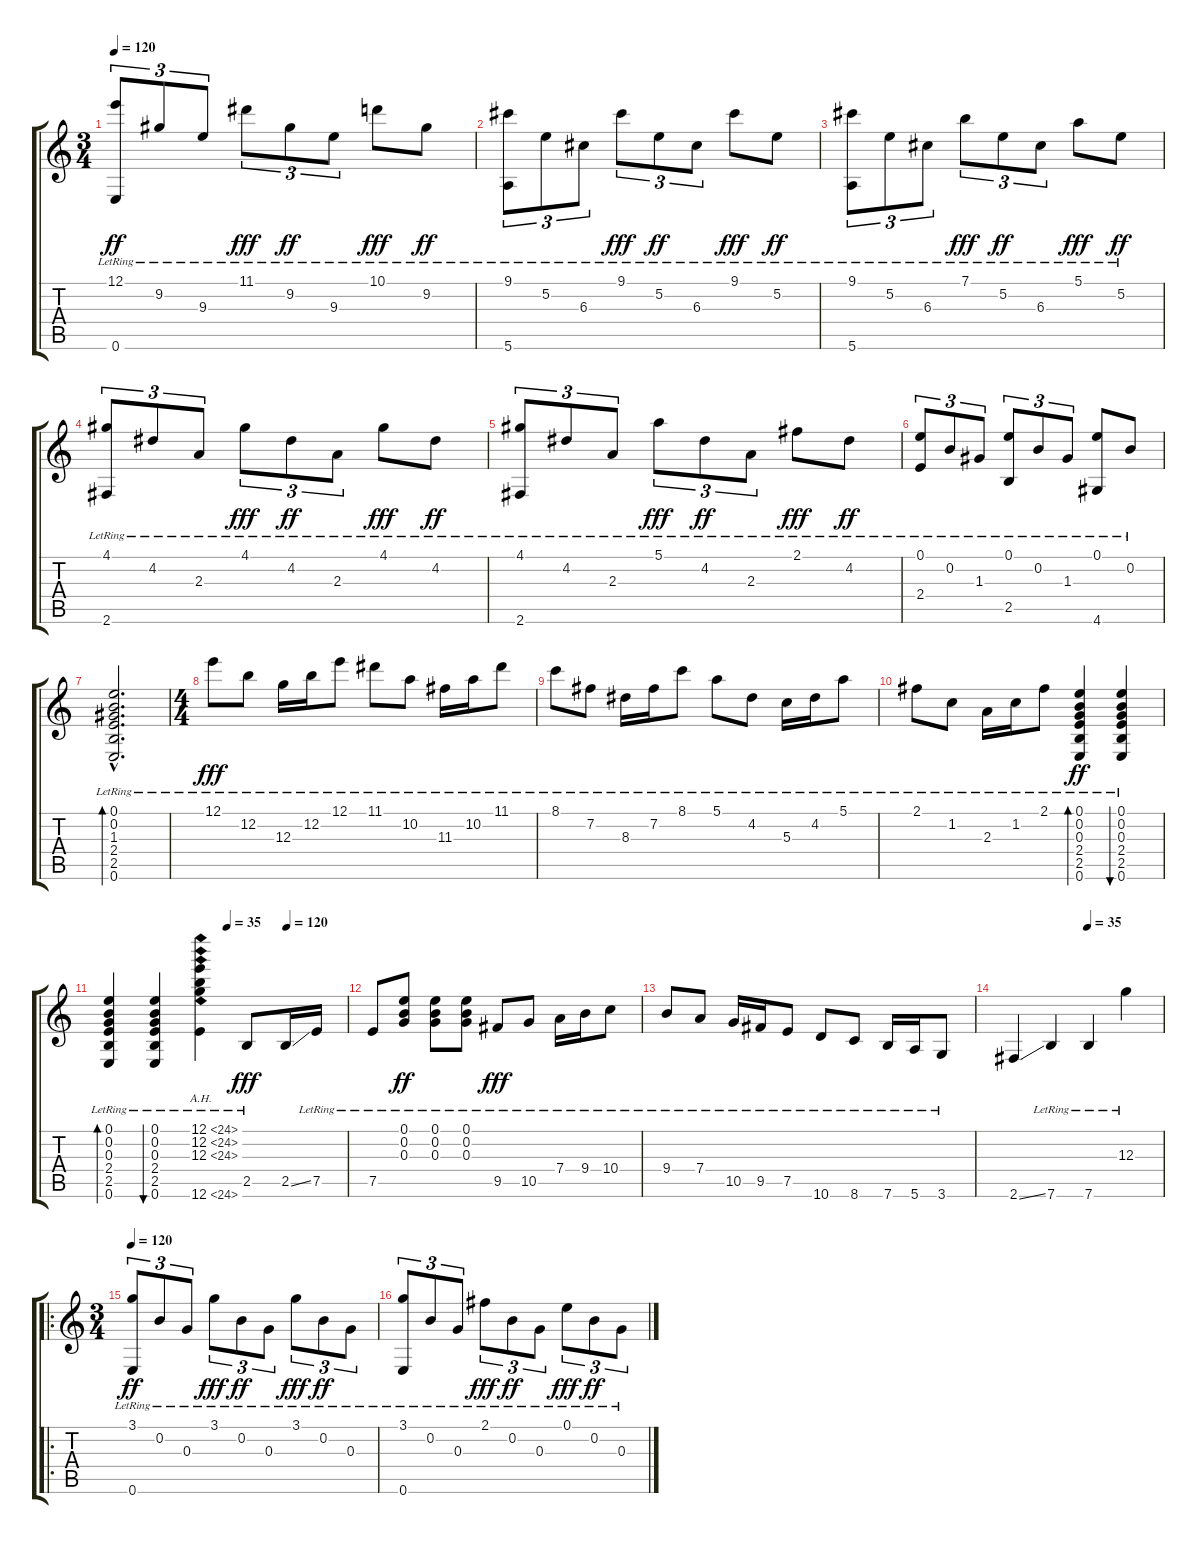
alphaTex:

\track "" {instrument acousticguitarnylon}
\staff {score tabs}
\tuning (E4 B3 G3 D3 A2 E2) {hide}
\ts (3 4)
\tempo 120
\clef g2
\ks c
(12.1{lr} 0.6{lr}).8{tu (3 2) dy ff} 9.2{lr}.8{tu (3 2)} 9.3{lr}.8{tu (3 2)} 11.1{lr}.8{tu (3 2) dy fff} 9.2{lr}.8{tu (3 2) dy ff} 9.3{lr}.8{tu (3 2)} 10.1{lr}.8{dy fff} 9.2{lr}.8{dy ff} |
(9.1{lr} 5.6{lr}).8{tu (3 2)} 5.2{lr}.8{tu (3 2)} 6.3{lr}.8{tu (3 2)} 9.1{lr}.8{tu (3 2) dy fff} 5.2{lr}.8{tu (3 2) dy ff} 6.3{lr}.8{tu (3 2)} 9.1{lr}.8{dy fff} 5.2{lr}.8{dy ff} |
(9.1{lr} 5.6{lr}).8{tu (3 2)} 5.2{lr}.8{tu (3 2)} 6.3{lr}.8{tu (3 2)} 7.1{lr}.8{tu (3 2) dy fff} 5.2{lr}.8{tu (3 2) dy ff} 6.3{lr}.8{tu (3 2)} 5.1{lr}.8{dy fff} 5.2{lr}.8{dy ff} |
(4.1{lr} 2.6{lr}).8{tu (3 2)} 4.2{lr}.8{tu (3 2)} 2.3{lr}.8{tu (3 2)} 4.1{lr}.8{tu (3 2) dy fff} 4.2{lr}.8{tu (3 2) dy ff} 2.3{lr}.8{tu (3 2)} 4.1{lr}.8{dy fff} 4.2{lr}.8{dy ff} |
(4.1{lr} 2.6{lr}).8{tu (3 2)} 4.2{lr}.8{tu (3 2)} 2.3{lr}.8{tu (3 2)} 5.1{lr}.8{tu (3 2) dy fff} 4.2{lr}.8{tu (3 2) dy ff} 2.3{lr}.8{tu (3 2)} 2.1{lr}.8{dy fff} 4.2{lr}.8{dy ff} |
(0.1{lr} 2.4{lr}).8{tu (3 2)} 0.2{lr}.8{tu (3 2)} 1.3{lr}.8{tu (3 2)} (0.1{lr} 2.5{lr}).8{tu (3 2)} 0.2{lr}.8{tu (3 2)} 1.3{lr}.8{tu (3 2)} (0.1{lr} 4.6{lr}).8 0.2{lr}.8 |
(0.1{hac lr} 0.2{hac lr} 1.3{hac lr} 2.4{hac lr} 2.5{hac lr} 0.6{hac lr}).2{d bd 60} |
\ts (4 4)
12.1{lr}.8{dy fff} 12.2{lr}.8 12.3{lr}.16 12.2{lr}.16 12.1{lr}.8 11.1{lr}.8 10.2{lr}.8 11.3{lr}.16 10.2{lr}.16 11.1{lr}.8 |
8.1{lr}.8 7.2{lr}.8 8.3{lr}.16 7.2{lr}.16 8.1{lr}.8 5.1{lr}.8 4.2{lr}.8 5.3{lr}.16 4.2{lr}.16 5.1{lr}.8 |
2.1{lr}.8 1.2{lr}.8 2.3{lr}.16 1.2{lr}.16 2.1{lr}.8 (0.1{lr} 0.2{lr} 0.3{lr} 2.4{lr} 2.5{lr} 0.6{lr}).4{bd 240 dy ff} (0.1{lr} 0.2{lr} 0.3{lr} 2.4{lr} 2.5{lr} 0.6{lr}).4{bu 240} |
\tempo (35 0.5)
\tempo (120 0.75)
(0.1{lr} 0.2{lr} 0.3{lr} 2.4{lr} 2.5{lr} 0.6{lr}).4{bd 240} (0.1{lr} 0.2{lr} 0.3{lr} 2.4{lr} 2.5{lr} 0.6{lr}).4{bu 240} (12.1{ah 12 lr} 12.2{ah 12 lr} 12.3{ah 12 lr} 12.6{ah 12 lr}).4 2.5{lr}.8{dy fff} 2.5{ss}.16 7.5{lr}.16 |
7.5{lr}.8 (0.1{lr} 0.2{lr} 0.3{lr}).8{dy ff} (0.1{lr} 0.2{lr} 0.3{lr}).8 (0.1{lr} 0.2{lr} 0.3{lr}).8 9.5{lr}.8{dy fff} 10.5{lr}.8 7.4{lr}.16 9.4{lr}.16 10.4{lr}.8 |
9.4{lr}.8 7.4{lr}.8 10.5{lr}.16 9.5{lr}.16 7.5{lr}.8 10.6{lr}.8 8.6{lr}.8 7.6{lr}.16 5.6{lr}.16 3.6{lr}.8 |
\tempo (35 0.5)
2.6{ss}.4 7.6{lr}.4 7.6{lr}.4 12.3{lr}.4 |
\ro
\ts (3 4)
\tempo 120
(3.1{lr} 0.6{lr}).8{tu (3 2) dy ff} 0.2{lr}.8{tu (3 2)} 0.3{lr}.8{tu (3 2)} 3.1{lr}.8{tu (3 2) dy fff} 0.2{lr}.8{tu (3 2) dy ff} 0.3{lr}.8{tu (3 2)} 3.1{lr}.8{tu (3 2) dy fff} 0.2{lr}.8{tu (3 2) dy ff} 0.3{lr}.8{tu (3 2)} |
(3.1{lr} 0.6{lr}).8{tu (3 2)} 0.2{lr}.8{tu (3 2)} 0.3{lr}.8{tu (3 2)} 2.1{lr}.8{tu (3 2) dy fff} 0.2{lr}.8{tu (3 2) dy ff} 0.3{lr}.8{tu (3 2)} 0.1{lr}.8{tu (3 2) dy fff} 0.2{lr}.8{tu (3 2) dy ff} 0.3{lr}.8{tu (3 2)}
